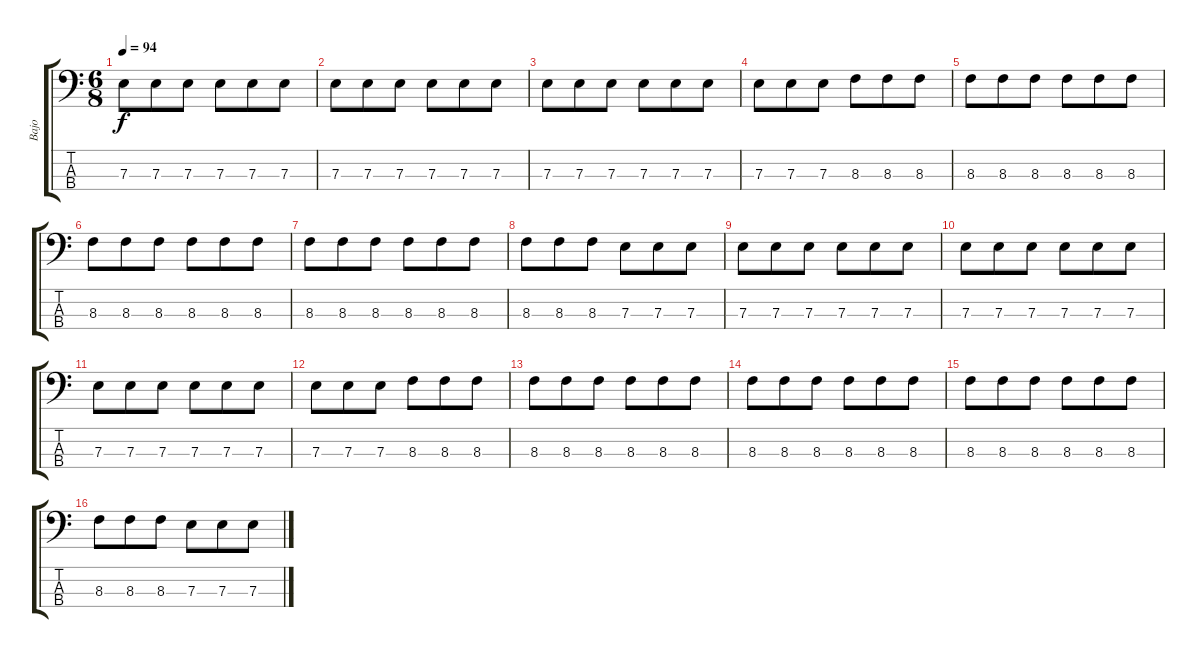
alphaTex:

\track ("Bajo" "Bajo") {instrument electricbassfinger}
\staff {score tabs}
\tuning (G2 D2 A1 E1) {hide}
\ts (6 8)
\tempo 94
\clef f4
\ks c
7.3.8{dy f} 7.3.8 7.3.8 7.3.8 7.3.8 7.3.8 |
7.3.8 7.3.8 7.3.8 7.3.8 7.3.8 7.3.8 |
7.3.8 7.3.8 7.3.8 7.3.8 7.3.8 7.3.8 |
7.3.8 7.3.8 7.3.8 8.3.8 8.3.8 8.3.8 |
8.3.8 8.3.8 8.3.8 8.3.8 8.3.8 8.3.8 |
8.3.8 8.3.8 8.3.8 8.3.8 8.3.8 8.3.8 |
8.3.8 8.3.8 8.3.8 8.3.8 8.3.8 8.3.8 |
8.3.8 8.3.8 8.3.8 7.3.8 7.3.8 7.3.8 |
7.3.8 7.3.8 7.3.8 7.3.8 7.3.8 7.3.8 |
7.3.8 7.3.8 7.3.8 7.3.8 7.3.8 7.3.8 |
7.3.8 7.3.8 7.3.8 7.3.8 7.3.8 7.3.8 |
7.3.8 7.3.8 7.3.8 8.3.8 8.3.8 8.3.8 |
8.3.8 8.3.8 8.3.8 8.3.8 8.3.8 8.3.8 |
8.3.8 8.3.8 8.3.8 8.3.8 8.3.8 8.3.8 |
8.3.8 8.3.8 8.3.8 8.3.8 8.3.8 8.3.8 |
8.3.8 8.3.8 8.3.8 7.3.8 7.3.8 7.3.8
